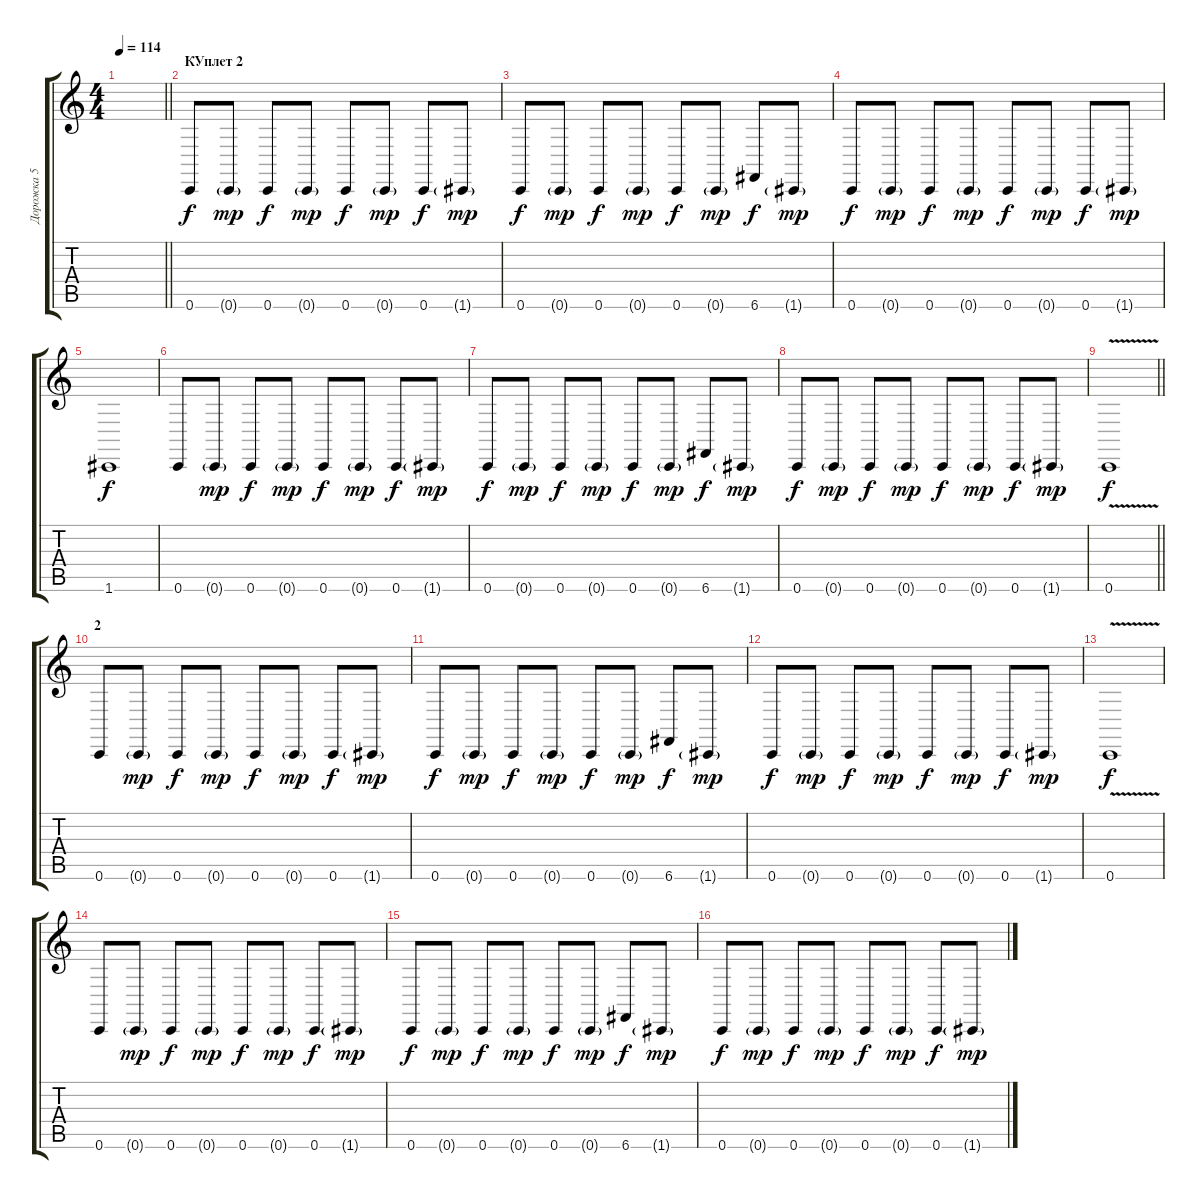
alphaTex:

\track ("Дорожка 5" "Дорожка 5") {instrument lead2sawtooth}
\staff {score tabs}
\tuning (D4 A3 F3 C3 G2 C2) {hide}
\ts (4 4)
\tempo 114
\clef g2
\barLineRight lightlight
\ks c
|
\section ("" "КУплет 2")
0.6.8 0.6{g}.8{dy mp} 0.6.8{dy f} 0.6{g}.8{dy mp} 0.6.8{dy f} 0.6{g}.8{dy mp} 0.6.8{dy f} 1.6{g}.8{dy mp} |
0.6.8{dy f} 0.6{g}.8{dy mp} 0.6.8{dy f} 0.6{g}.8{dy mp} 0.6.8{dy f} 0.6{g}.8{dy mp} 6.6.8{dy f} 1.6{g}.8{dy mp} |
0.6.8{dy f} 0.6{g}.8{dy mp} 0.6.8{dy f} 0.6{g}.8{dy mp} 0.6.8{dy f} 0.6{g}.8{dy mp} 0.6.8{dy f} 1.6{g}.8{dy mp} |
1.6.1{dy f} |
0.6.8 0.6{g}.8{dy mp} 0.6.8{dy f} 0.6{g}.8{dy mp} 0.6.8{dy f} 0.6{g}.8{dy mp} 0.6.8{dy f} 1.6{g}.8{dy mp} |
0.6.8{dy f} 0.6{g}.8{dy mp} 0.6.8{dy f} 0.6{g}.8{dy mp} 0.6.8{dy f} 0.6{g}.8{dy mp} 6.6.8{dy f} 1.6{g}.8{dy mp} |
0.6.8{dy f} 0.6{g}.8{dy mp} 0.6.8{dy f} 0.6{g}.8{dy mp} 0.6.8{dy f} 0.6{g}.8{dy mp} 0.6.8{dy f} 1.6{g}.8{dy mp} |
\barLineRight lightlight
0.6{v}.1{dy f} |
\section ("" "2")
0.6.8 0.6{g}.8{dy mp} 0.6.8{dy f} 0.6{g}.8{dy mp} 0.6.8{dy f} 0.6{g}.8{dy mp} 0.6.8{dy f} 1.6{g}.8{dy mp} |
0.6.8{dy f} 0.6{g}.8{dy mp} 0.6.8{dy f} 0.6{g}.8{dy mp} 0.6.8{dy f} 0.6{g}.8{dy mp} 6.6.8{dy f} 1.6{g}.8{dy mp} |
0.6.8{dy f} 0.6{g}.8{dy mp} 0.6.8{dy f} 0.6{g}.8{dy mp} 0.6.8{dy f} 0.6{g}.8{dy mp} 0.6.8{dy f} 1.6{g}.8{dy mp} |
0.6{v}.1{dy f} |
0.6.8 0.6{g}.8{dy mp} 0.6.8{dy f} 0.6{g}.8{dy mp} 0.6.8{dy f} 0.6{g}.8{dy mp} 0.6.8{dy f} 1.6{g}.8{dy mp} |
0.6.8{dy f} 0.6{g}.8{dy mp} 0.6.8{dy f} 0.6{g}.8{dy mp} 0.6.8{dy f} 0.6{g}.8{dy mp} 6.6.8{dy f} 1.6{g}.8{dy mp} |
0.6.8{dy f} 0.6{g}.8{dy mp} 0.6.8{dy f} 0.6{g}.8{dy mp} 0.6.8{dy f} 0.6{g}.8{dy mp} 0.6.8{dy f} 1.6{g}.8{dy mp}
